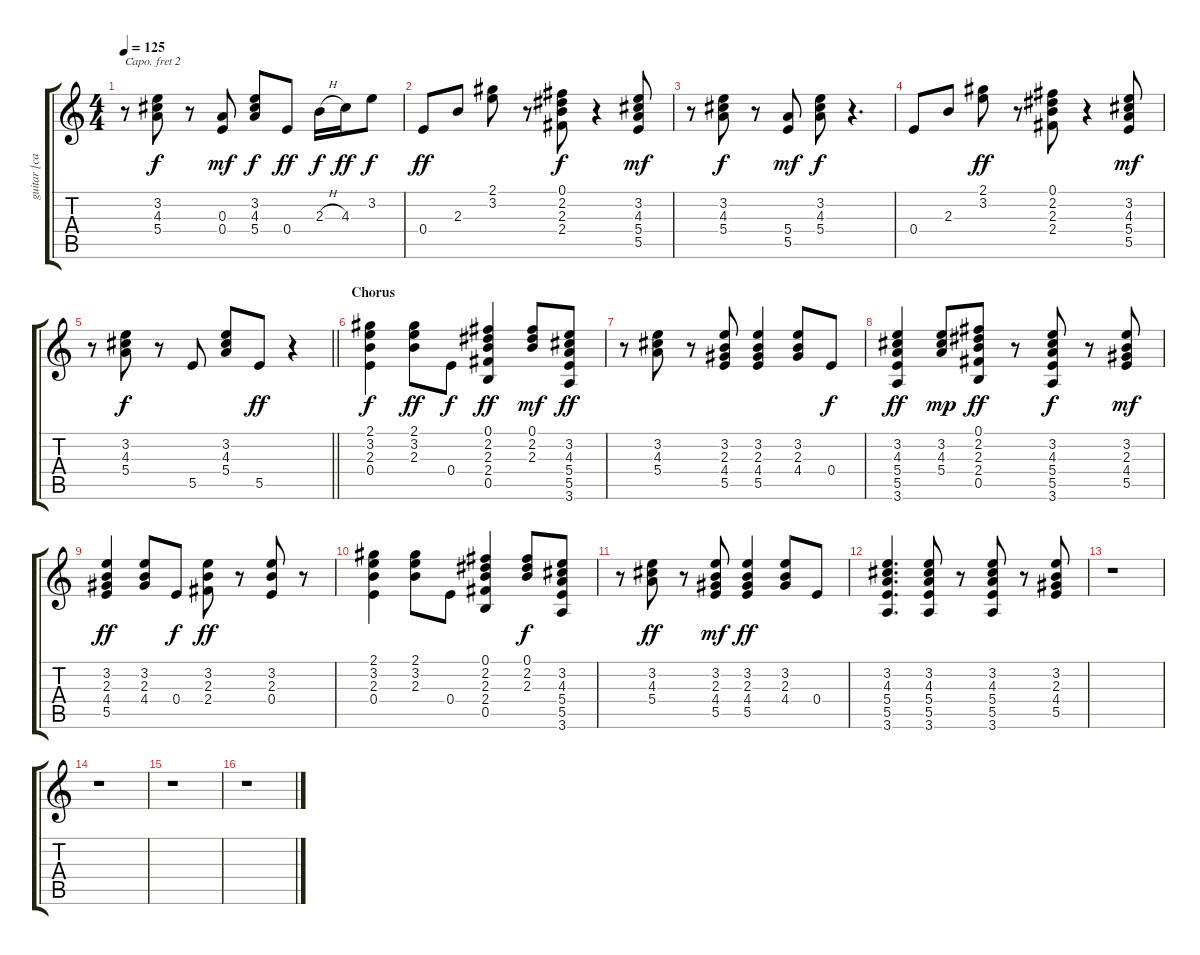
\track ("guitar [capo 2]" "guitar [ca") {instrument acousticguitarsteel}
\staff {score tabs}
\capo 2
\tuning (E4 B3 G3 D3 A2 E2) {hide}
\ts (4 4)
\tempo 125
\clef g2
\ks c
r.8{dy mf} (3.2 4.3 5.4).8{dy f} r.8 (0.3 0.4).8{dy mf} (3.2 4.3 5.4).8{dy f} 0.4.8{dy ff} 2.3{h}.16{dy f} 4.3.16{dy ff} 3.2.8{dy f} |
0.4.8{dy ff} 2.3.8 (2.1 3.2).8 r.8 (0.1 2.2 2.3 2.4).8{dy f} r.4 (3.2 4.3 5.4 5.5).8{dy mf} |
r.8 (3.2 4.3 5.4).8{dy f} r.8 (5.4 5.5).8{dy mf} (3.2 4.3 5.4).8{dy f} r.4{d} |
0.4.8 2.3.8 (2.1 3.2).8{dy ff} r.8 (0.1 2.2 2.3 2.4).8 r.4 (3.2 4.3 5.4 5.5).8{dy mf} |
\barLineRight lightlight
r.8 (3.2 4.3 5.4).8{dy f} r.8 5.5.8 (3.2 4.3 5.4).8 5.5.8{dy ff} r.4 |
\section ("" "Chorus")
(2.1 3.2 2.3 0.4).4{dy f} (2.1 3.2 2.3).8{dy ff} 0.4.8{dy f} (0.1 2.2 2.3 2.4 0.5).4{dy ff} (0.1 2.2 2.3).8{dy mf} (3.2 4.3 5.4 5.5 3.6).8{dy ff} |
r.8 (3.2 4.3 5.4).8 r.8 (3.2 2.3 4.4 5.5).8 (3.2 2.3 4.4 5.5).4 (3.2 2.3 4.4).8 0.4.8{dy f} |
(3.2 4.3 5.4 5.5 3.6).4{dy ff} (3.2 4.3 5.4).8{dy mp} (0.1 2.2 2.3 2.4 0.5).8{dy ff} r.8 (3.2 4.3 5.4 5.5 3.6).8{dy f} r.8 (3.2 2.3 4.4 5.5).8{dy mf} |
(3.2 2.3 4.4 5.5).4{dy ff} (3.2 2.3 4.4).8 0.4.8{dy f} (3.2 2.3 2.4).8{dy ff} r.8 (3.2 2.3 0.4).8 r.8 |
(2.1 3.2 2.3 0.4).4 (2.1 3.2 2.3).8 0.4.8 (0.1 2.2 2.3 2.4 0.5).4 (0.1 2.2 2.3).8{dy f} (3.2 4.3 5.4 5.5 3.6).8 |
r.8 (3.2 4.3 5.4).8{dy ff} r.8 (3.2 2.3 4.4 5.5).8{dy mf} (3.2 2.3 4.4 5.5).4{dy ff} (3.2 2.3 4.4).8 0.4.8 |
(3.2 4.3 5.4 5.5 3.6).4{d} (3.2 4.3 5.4 5.5 3.6).8 r.8 (3.2 4.3 5.4 5.5 3.6).8 r.8 (3.2 2.3 4.4 5.5).8 |
r.1 |
r.1 |
r.1 |
r.1
